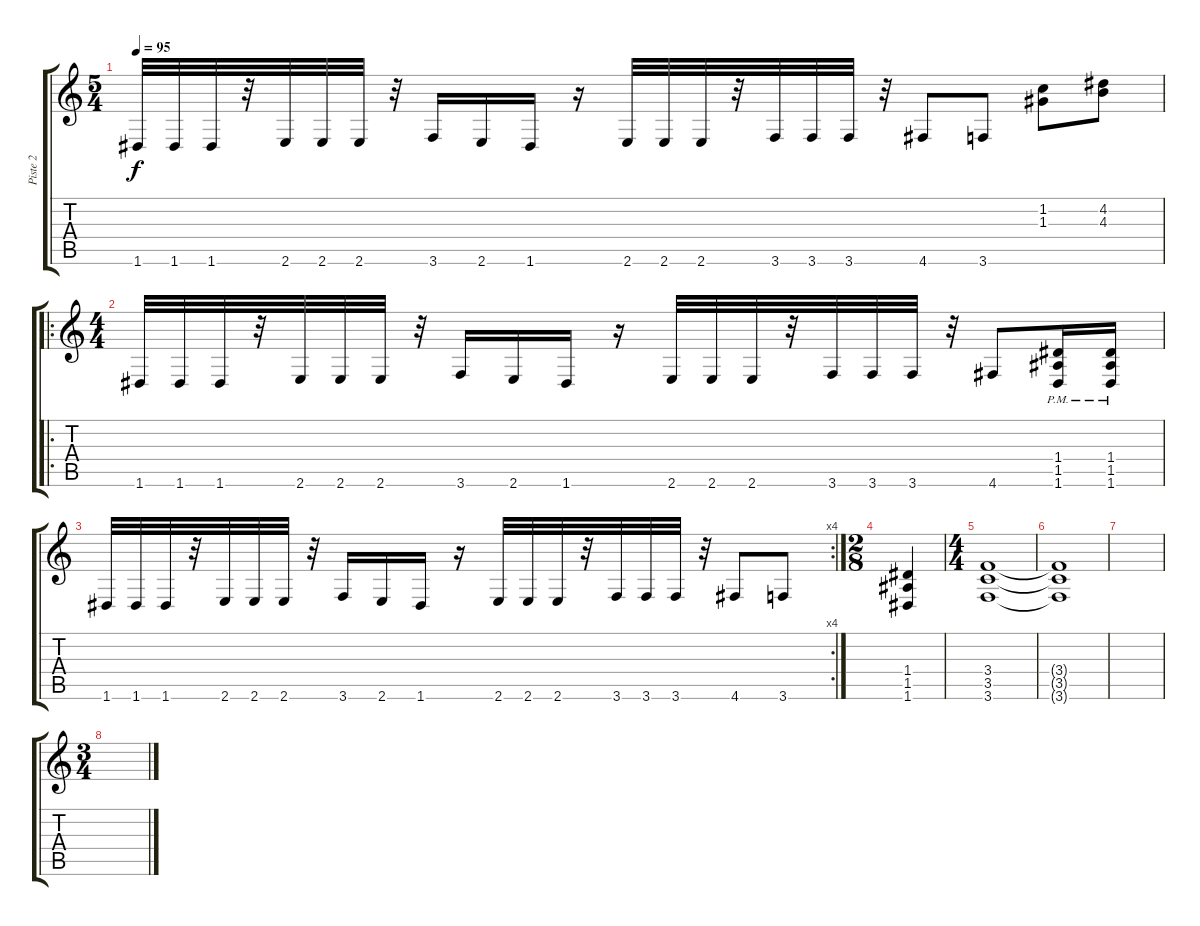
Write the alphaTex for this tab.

\track ("Piste 2" "Piste 2") {instrument overdrivenguitar}
\staff {score tabs}
\tuning (E4 B3 G3 D3 A2 D2) {hide}
\ts (5 4)
\tempo 95
\clef g2
\ks c
1.6.32{dy f} 1.6.32 1.6.32 r.32 2.6.32 2.6.32 2.6.32 r.32 3.6.16 2.6.16 1.6.16 r.16 2.6.32 2.6.32 2.6.32 r.32 3.6.32 3.6.32 3.6.32 r.32 4.6.8 3.6.8 (1.2 1.3).8 (4.2 4.3).8 |
\ro
\ts (4 4)
1.6.32 1.6.32 1.6.32 r.32 2.6.32 2.6.32 2.6.32 r.32 3.6.16 2.6.16 1.6.16 r.16 2.6.32 2.6.32 2.6.32 r.32 3.6.32 3.6.32 3.6.32 r.32 4.6.8 (1.4{pm} 1.5{pm} 1.6{pm}).16 (1.4{pm} 1.5{pm} 1.6{pm}).16 |
\rc 4
1.6.32 1.6.32 1.6.32 r.32 2.6.32 2.6.32 2.6.32 r.32 3.6.16 2.6.16 1.6.16 r.16 2.6.32 2.6.32 2.6.32 r.32 3.6.32 3.6.32 3.6.32 r.32 4.6.8 3.6.8 |
\ts (2 8)
(1.4 1.5 1.6).4 |
\ts (4 4)
(3.4 3.5 3.6).1 |
(3.4{t} 3.5{t} 3.6{t}).1 |
|
\ts (3 4)
